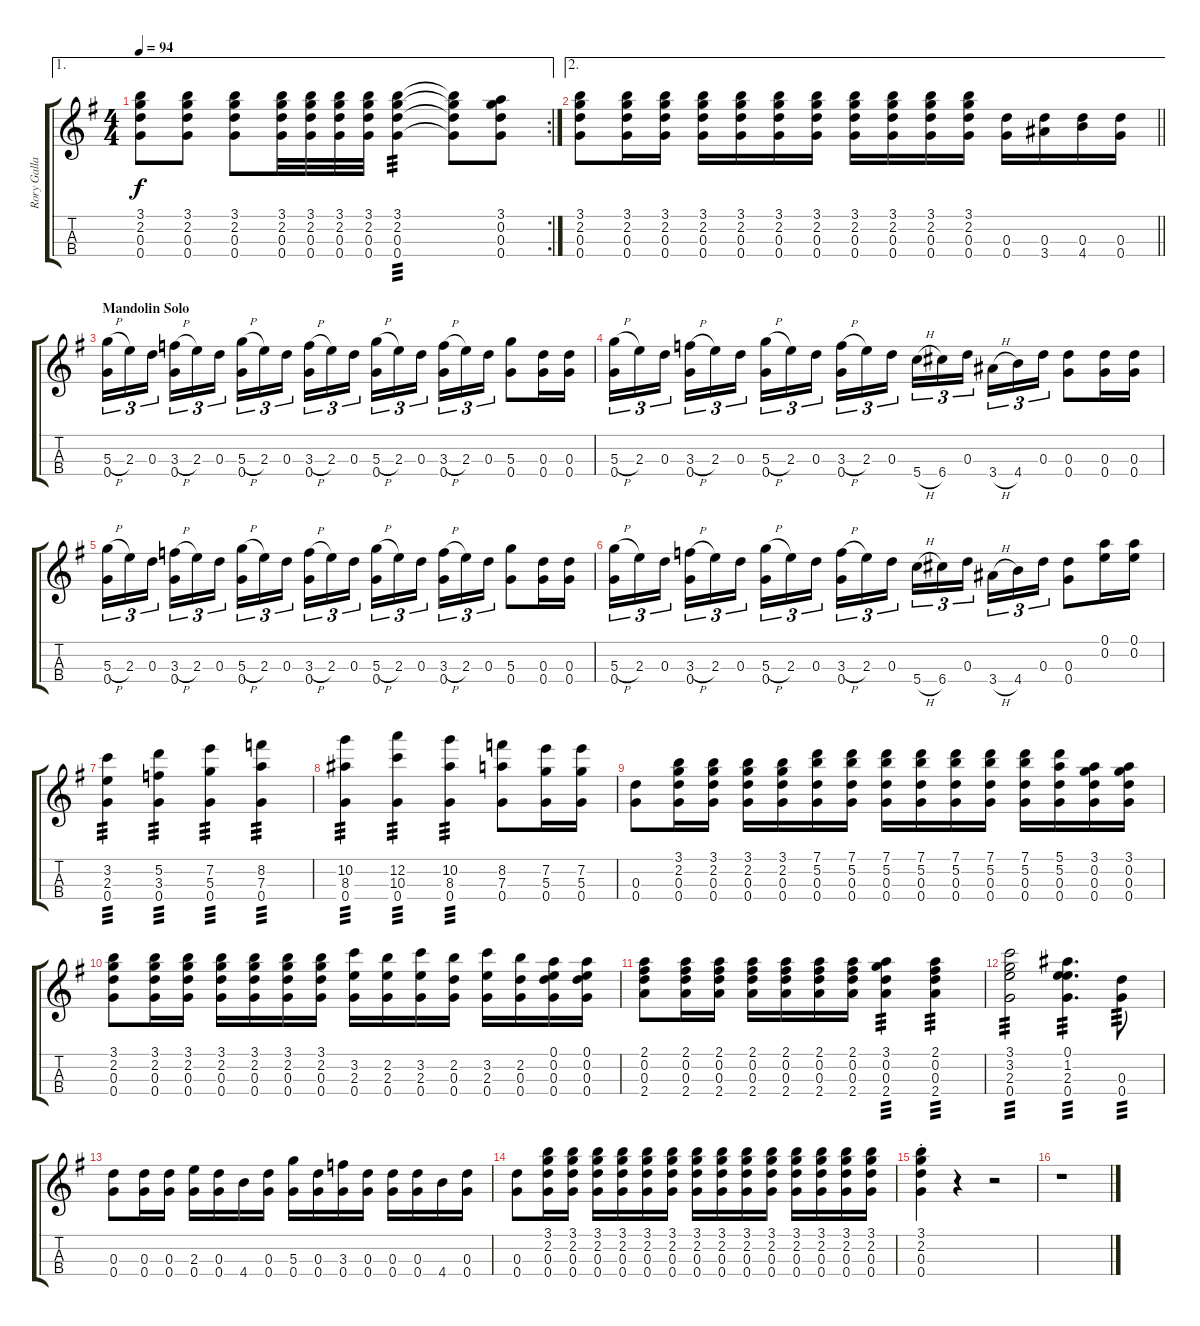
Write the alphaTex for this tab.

\track ("Rory Gallagher - Mandolin" "Rory Galla") {instrument acousticguitarsteel}
\staff {score tabs}
\tuning (E4 A4 D4 G3) {hide}
\ae 1
\rc 2
\ts (4 4)
\tempo 94
\clef g2
\ks g
(3.1 2.2 0.3 0.4).8{dy f} (3.1 2.2 0.3 0.4).8 (3.1 2.2 0.3 0.4).8 (3.1 2.2 0.3 0.4).32 (3.1 2.2 0.3 0.4).32 (3.1 2.2 0.3 0.4).32 (3.1 2.2 0.3 0.4).32 (3.1 2.2 0.3 0.4).4{tp 3} (3.1{t} 2.2{t} 0.3{t} 0.4{t}).8 (3.1 0.2 0.3 0.4).8 |
\ae 2
\barLineRight lightlight
(3.1 2.2 0.3 0.4).8 (3.1 2.2 0.3 0.4).16 (3.1 2.2 0.3 0.4).16 (3.1 2.2 0.3 0.4).16 (3.1 2.2 0.3 0.4).16 (3.1 2.2 0.3 0.4).16 (3.1 2.2 0.3 0.4).16 (3.1 2.2 0.3 0.4).16 (3.1 2.2 0.3 0.4).16 (3.1 2.2 0.3 0.4).16 (3.1 2.2 0.3 0.4).16 (0.3 0.4).16 (0.3 3.4).16 (0.3 4.4).16 (0.3 0.4).16 |
\section ("" "Mandolin Solo")
(5.3{h} 0.4).16{tu (3 2)} 2.3.16{tu (3 2)} 0.3.16{tu (3 2) beam splitsecondary} (3.3{h} 0.4).16{tu (3 2)} 2.3.16{tu (3 2)} 0.3.16{tu (3 2)} (5.3{h} 0.4).16{tu (3 2)} 2.3.16{tu (3 2)} 0.3.16{tu (3 2) beam splitsecondary} (3.3{h} 0.4).16{tu (3 2)} 2.3.16{tu (3 2)} 0.3.16{tu (3 2)} (5.3{h} 0.4).16{tu (3 2)} 2.3.16{tu (3 2)} 0.3.16{tu (3 2) beam splitsecondary} (3.3{h} 0.4).16{tu (3 2)} 2.3.16{tu (3 2)} 0.3.16{tu (3 2)} (5.3 0.4).8 (0.3 0.4).16 (0.3 0.4).16 |
(5.3{h} 0.4).16{tu (3 2)} 2.3.16{tu (3 2)} 0.3.16{tu (3 2) beam splitsecondary} (3.3{h} 0.4).16{tu (3 2)} 2.3.16{tu (3 2)} 0.3.16{tu (3 2)} (5.3{h} 0.4).16{tu (3 2)} 2.3.16{tu (3 2)} 0.3.16{tu (3 2) beam splitsecondary} (3.3{h} 0.4).16{tu (3 2)} 2.3.16{tu (3 2)} 0.3.16{tu (3 2)} 5.4{h}.16{tu (3 2)} 6.4.16{tu (3 2)} 0.3.16{tu (3 2) beam splitsecondary} 3.4{h}.16{tu (3 2)} 4.4.16{tu (3 2)} 0.3.16{tu (3 2)} (0.3 0.4).8 (0.3 0.4).16 (0.3 0.4).16 |
(5.3{h} 0.4).16{tu (3 2)} 2.3.16{tu (3 2)} 0.3.16{tu (3 2) beam splitsecondary} (3.3{h} 0.4).16{tu (3 2)} 2.3.16{tu (3 2)} 0.3.16{tu (3 2)} (5.3{h} 0.4).16{tu (3 2)} 2.3.16{tu (3 2)} 0.3.16{tu (3 2) beam splitsecondary} (3.3{h} 0.4).16{tu (3 2)} 2.3.16{tu (3 2)} 0.3.16{tu (3 2)} (5.3{h} 0.4).16{tu (3 2)} 2.3.16{tu (3 2)} 0.3.16{tu (3 2) beam splitsecondary} (3.3{h} 0.4).16{tu (3 2)} 2.3.16{tu (3 2)} 0.3.16{tu (3 2)} (5.3 0.4).8 (0.3 0.4).16 (0.3 0.4).16 |
(5.3{h} 0.4).16{tu (3 2)} 2.3.16{tu (3 2)} 0.3.16{tu (3 2) beam splitsecondary} (3.3{h} 0.4).16{tu (3 2)} 2.3.16{tu (3 2)} 0.3.16{tu (3 2)} (5.3{h} 0.4).16{tu (3 2)} 2.3.16{tu (3 2)} 0.3.16{tu (3 2) beam splitsecondary} (3.3{h} 0.4).16{tu (3 2)} 2.3.16{tu (3 2)} 0.3.16{tu (3 2)} 5.4{h}.16{tu (3 2)} 6.4.16{tu (3 2)} 0.3.16{tu (3 2) beam splitsecondary} 3.4{h}.16{tu (3 2)} 4.4.16{tu (3 2)} 0.3.16{tu (3 2)} (0.3 0.4).8 (0.1 0.2).16 (0.1 0.2).16 |
(3.2 2.3 0.4).4{tp 3} (5.2 3.3 0.4).4{tp 3} (7.2 5.3 0.4).4{tp 3} (8.2 7.3 0.4).4{tp 3} |
(10.2 8.3 0.4).4{tp 3} (12.2 10.3 0.4).4{tp 3} (10.2 8.3 0.4).4{tp 3} (8.2 7.3 0.4).8 (7.2 5.3 0.4).16 (7.2 5.3 0.4).16 |
(0.3 0.4).8 (3.1 2.2 0.3 0.4).16 (3.1 2.2 0.3 0.4).16 (3.1 2.2 0.3 0.4).16 (3.1 2.2 0.3 0.4).16 (7.1 5.2 0.3 0.4).16 (7.1 5.2 0.3 0.4).16 (7.1 5.2 0.3 0.4).16 (7.1 5.2 0.3 0.4).16 (7.1 5.2 0.3 0.4).16 (7.1 5.2 0.3 0.4).16 (7.1 5.2 0.3 0.4).16 (5.1 5.2 0.3 0.4).16 (3.1 0.2 0.3 0.4).16 (3.1 0.2 0.3 0.4).16 |
(3.1 2.2 0.3 0.4).8 (3.1 2.2 0.3 0.4).16 (3.1 2.2 0.3 0.4).16 (3.1 2.2 0.3 0.4).16 (3.1 2.2 0.3 0.4).16 (3.1 2.2 0.3 0.4).16 (3.1 2.2 0.3 0.4).16 (3.2 2.3 0.4).16 (2.2 2.3 0.4).16 (3.2 2.3 0.4).16 (2.2 0.3 0.4).16 (3.2 2.3 0.4).16 (2.2 0.3 0.4).16 (0.1 0.2 0.3 0.4).16 (0.1 0.2 0.3 0.4).16 |
(2.1 0.2 0.3 2.4).8 (2.1 0.2 0.3 2.4).16 (2.1 0.2 0.3 2.4).16 (2.1 0.2 0.3 2.4).16 (2.1 0.2 0.3 2.4).16 (2.1 0.2 0.3 2.4).16 (2.1 0.2 0.3 2.4).16 (3.1 0.2 0.3 2.4).4{tp 3} (2.1 0.2 0.3 2.4).4{tp 3} |
(3.1 3.2 2.3 0.4).2{tp 3} (0.1 1.2 2.3 0.4).4{d tp 3} (0.3 0.4).8{tp 3} |
(0.3 0.4).8 (0.3 0.4).16 (0.3 0.4).16 (2.3 0.4).16 (0.3 0.4).16 4.4.16 (0.3 0.4).16 (5.3 0.4).16 (0.3 0.4).16 (3.3 0.4).16 (0.3 0.4).16 (0.3 0.4).16 (0.3 0.4).16 4.4.16 (0.3 0.4).16 |
(0.3 0.4).8 (3.1 2.2 0.3 0.4).16 (3.1 2.2 0.3 0.4).16 (3.1 2.2 0.3 0.4).16 (3.1 2.2 0.3 0.4).16 (3.1 2.2 0.3 0.4).16 (3.1 2.2 0.3 0.4).16 (3.1 2.2 0.3 0.4).16 (3.1 2.2 0.3 0.4).16 (3.1 2.2 0.3 0.4).16 (3.1 2.2 0.3 0.4).16 (3.1 2.2 0.3 0.4).16 (3.1 2.2 0.3 0.4).16 (3.1 2.2 0.3 0.4).16 (3.1 2.2 0.3 0.4).16 |
(3.1{st} 2.2{st} 0.3{st} 0.4{st}).4 r.4 r.2 |
r.1
